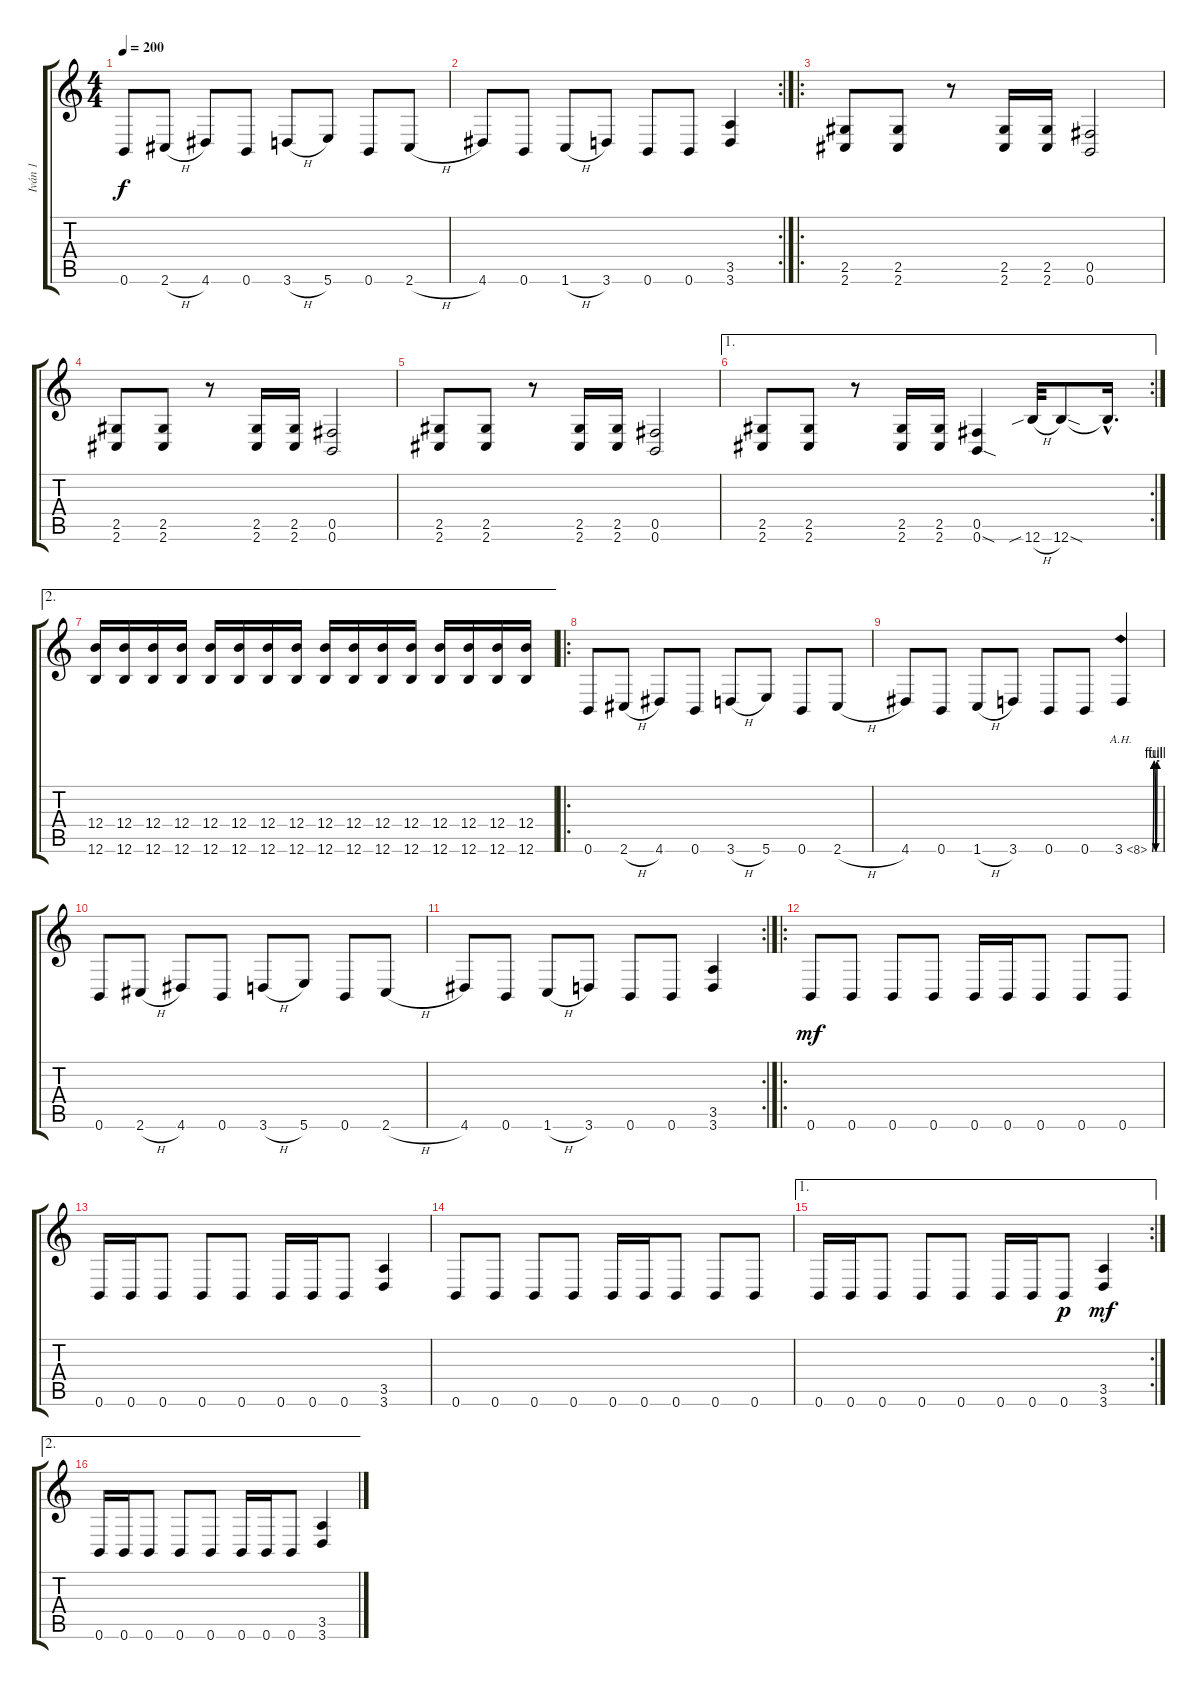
\track ("Iván 1" "Iván 1") {instrument overdrivenguitar}
\staff {score tabs}
\tuning (Db4 Ab3 E3 B2 Gb2 B1) {hide}
\ts (4 4)
\tempo 200
\clef g2
\ks c
0.6.8{dy f instrument overdrivenguitar} 2.6{h}.8 4.6.8 0.6.8 3.6{h}.8 5.6.8 0.6.8 2.6{h}.8 |
\rc 2
4.6.8 0.6.8 1.6{h}.8 3.6.8 0.6.8 0.6.8 (3.5 3.6).4 |
\ro
(2.5 2.6).8 (2.5 2.6).8 r.8 (2.5 2.6).16 (2.5 2.6).16 (0.5 0.6).2 |
(2.5 2.6).8 (2.5 2.6).8 r.8 (2.5 2.6).16 (2.5 2.6).16 (0.5 0.6).2 |
(2.5 2.6).8 (2.5 2.6).8 r.8 (2.5 2.6).16 (2.5 2.6).16 (0.5 0.6).2 |
\ae 1
\rc 2
(2.5 2.6).8 (2.5 2.6).8 r.8 (2.5 2.6).16 (2.5 2.6).16 (0.5 0.6{sod}).4 12.6{sib h}.32 12.6{sod}.8 12.6{hac t}.16{d} |
\ae 2
(12.4 12.6).16 (12.4 12.6).16 (12.4 12.6).16 (12.4 12.6).16 (12.4 12.6).16 (12.4 12.6).16 (12.4 12.6).16 (12.4 12.6).16 (12.4 12.6).16 (12.4 12.6).16 (12.4 12.6).16 (12.4 12.6).16 (12.4 12.6).16 (12.4 12.6).16 (12.4 12.6).16 (12.4 12.6).16 |
\ro
0.6.8 2.6{h}.8 4.6.8 0.6.8 3.6{h}.8 5.6.8 0.6.8 2.6{h}.8 |
4.6.8 0.6.8 1.6{h}.8 3.6.8 0.6.8 0.6.8 3.6{be (custom 0 0 14 4 30 0 40 4 60 4) ah 5}.4{instrument guitarharmonics} |
0.6.8{instrument overdrivenguitar} 2.6{h}.8 4.6.8 0.6.8 3.6{h}.8 5.6.8 0.6.8 2.6{h}.8 |
\rc 2
4.6.8 0.6.8 1.6{h}.8 3.6.8 0.6.8 0.6.8 (3.5 3.6).4 |
\ro
0.6.8{dy mf} 0.6.8 0.6.8 0.6.8 0.6.16 0.6.16 0.6.8 0.6.8 0.6.8 |
0.6.16 0.6.16 0.6.8 0.6.8 0.6.8 0.6.16 0.6.16 0.6.8 (3.5 3.6).4 |
0.6.8 0.6.8 0.6.8 0.6.8 0.6.16 0.6.16 0.6.8 0.6.8 0.6.8 |
\ae 1
\rc 2
0.6.16 0.6.16 0.6.8 0.6.8 0.6.8 0.6.16 0.6.16 0.6.8{dy p} (3.5 3.6).4{dy mf} |
\ae 2
0.6.16 0.6.16 0.6.8 0.6.8 0.6.8 0.6.16 0.6.16 0.6.8 (3.5 3.6).4
